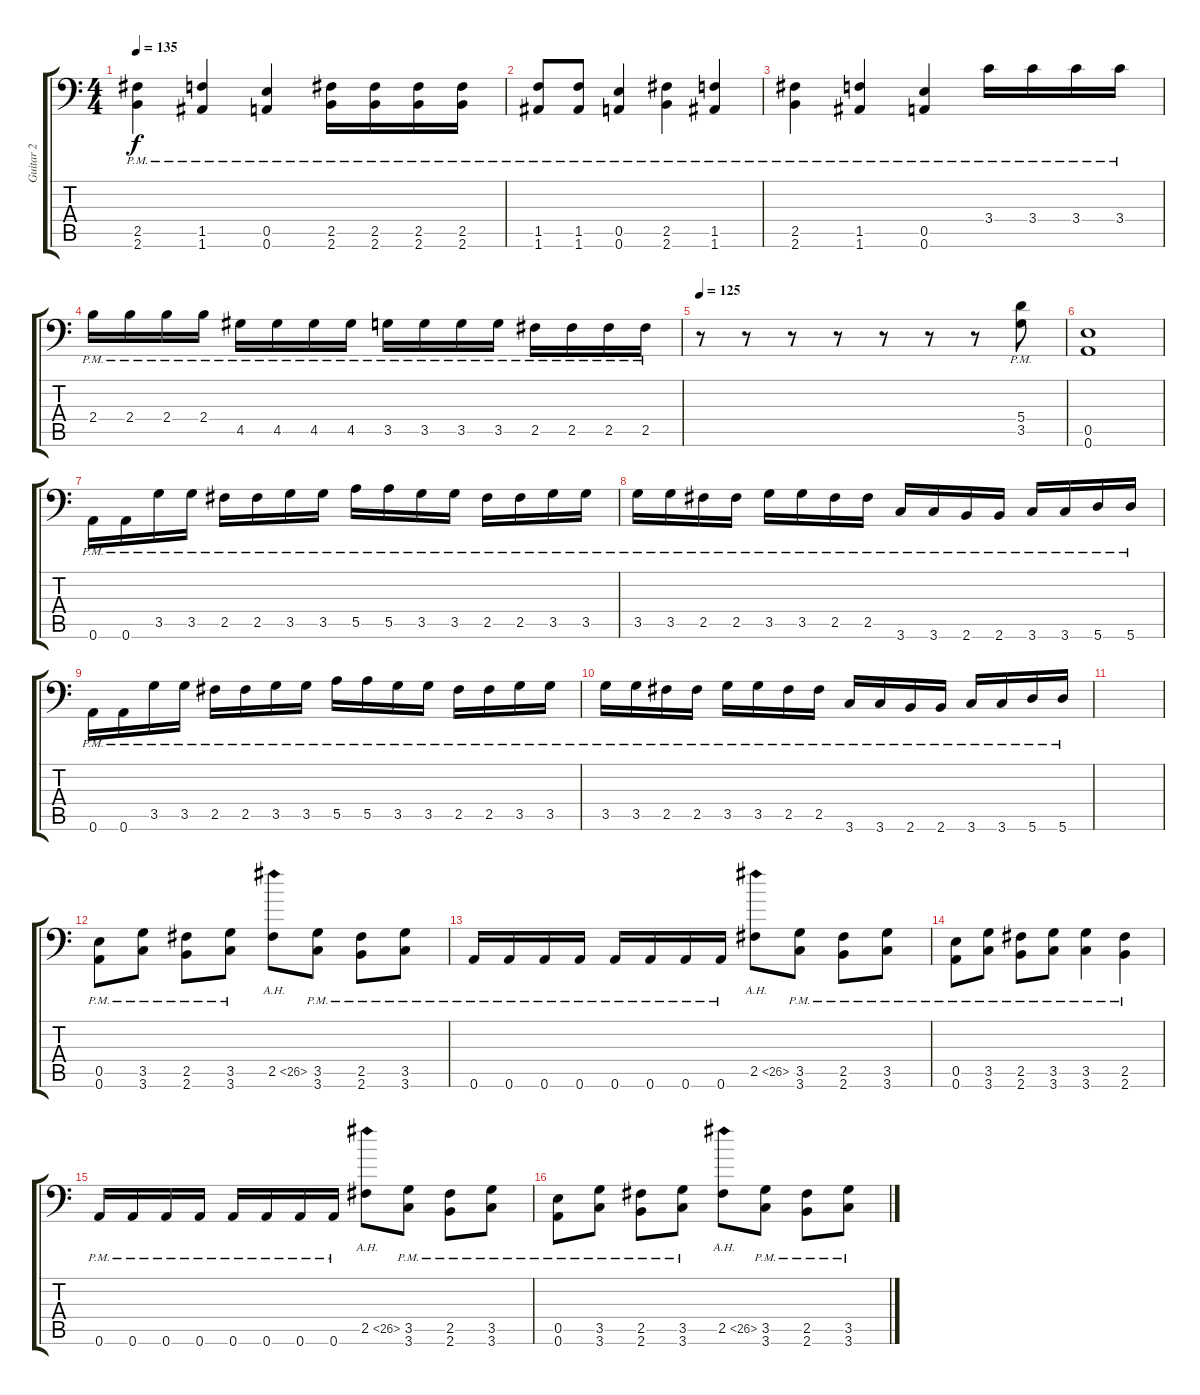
\track ("Guitar 2" "Guitar 2") {instrument distortionguitar}
\staff {score tabs}
\tuning (B3 Gb3 D3 A2 E2 A1) {hide}
\ts (4 4)
\tempo 135
\clef f4
\ks c
(2.5{pm} 2.6{pm}).4{dy f} (1.5{pm} 1.6{pm}).4 (0.5{pm} 0.6{pm}).4 (2.5{pm} 2.6{pm}).16 (2.5{pm} 2.6{pm}).16 (2.5{pm} 2.6{pm}).16 (2.5{pm} 2.6{pm}).16 |
(1.5{pm} 1.6{pm}).8 (1.5{pm} 1.6{pm}).8 (0.5{pm} 0.6{pm}).4 (2.5{pm} 2.6{pm}).4 (1.5{pm} 1.6{pm}).4 |
(2.5{pm} 2.6{pm}).4 (1.5{pm} 1.6{pm}).4 (0.5{pm} 0.6{pm}).4 3.4{pm}.16 3.4{pm}.16 3.4{pm}.16 3.4{pm}.16 |
2.4{pm}.16 2.4{pm}.16 2.4{pm}.16 2.4{pm}.16 4.5{pm}.16 4.5{pm}.16 4.5{pm}.16 4.5{pm}.16 3.5{pm}.16 3.5{pm}.16 3.5{pm}.16 3.5{pm}.16 2.5{pm}.16 2.5{pm}.16 2.5{pm}.16 2.5{pm}.16 |
\tempo 125
r.8 r.8 r.8 r.8 r.8 r.8 r.8 (5.4{pm} 3.5{pm}).8 |
(0.5 0.6).1 |
0.6{pm}.16 0.6{pm}.16 3.5{pm}.16 3.5{pm}.16 2.5{pm}.16 2.5{pm}.16 3.5{pm}.16 3.5{pm}.16 5.5{pm}.16 5.5{pm}.16 3.5{pm}.16 3.5{pm}.16 2.5{pm}.16 2.5{pm}.16 3.5{pm}.16 3.5{pm}.16 |
3.5{pm}.16 3.5{pm}.16 2.5{pm}.16 2.5{pm}.16 3.5{pm}.16 3.5{pm}.16 2.5{pm}.16 2.5{pm}.16 3.6{pm}.16 3.6{pm}.16 2.6{pm}.16 2.6{pm}.16 3.6{pm}.16 3.6{pm}.16 5.6{pm}.16 5.6{pm}.16 |
0.6{pm}.16 0.6{pm}.16 3.5{pm}.16 3.5{pm}.16 2.5{pm}.16 2.5{pm}.16 3.5{pm}.16 3.5{pm}.16 5.5{pm}.16 5.5{pm}.16 3.5{pm}.16 3.5{pm}.16 2.5{pm}.16 2.5{pm}.16 3.5{pm}.16 3.5{pm}.16 |
3.5{pm}.16 3.5{pm}.16 2.5{pm}.16 2.5{pm}.16 3.5{pm}.16 3.5{pm}.16 2.5{pm}.16 2.5{pm}.16 3.6{pm}.16 3.6{pm}.16 2.6{pm}.16 2.6{pm}.16 3.6{pm}.16 3.6{pm}.16 5.6{pm}.16 5.6{pm}.16 |
|
(0.5{pm} 0.6{pm}).8 (3.5{pm} 3.6{pm}).8 (2.5{pm} 2.6{pm}).8 (3.5{pm} 3.6{pm}).8 2.5{ah 24}.8 (3.5{pm} 3.6{pm}).8 (2.5{pm} 2.6{pm}).8 (3.5{pm} 3.6{pm}).8 |
0.6{pm}.16 0.6{pm}.16 0.6{pm}.16 0.6{pm}.16 0.6{pm}.16 0.6{pm}.16 0.6{pm}.16 0.6{pm}.16 2.5{ah 24}.8 (3.5{pm} 3.6{pm}).8 (2.5{pm} 2.6{pm}).8 (3.5{pm} 3.6{pm}).8 |
(0.5{pm} 0.6{pm}).8 (3.5{pm} 3.6{pm}).8 (2.5{pm} 2.6{pm}).8 (3.5{pm} 3.6{pm}).8 (3.5{pm} 3.6{pm}).4 (2.5{pm} 2.6{pm}).4 |
0.6{pm}.16 0.6{pm}.16 0.6{pm}.16 0.6{pm}.16 0.6{pm}.16 0.6{pm}.16 0.6{pm}.16 0.6{pm}.16 2.5{ah 24}.8 (3.5{pm} 3.6{pm}).8 (2.5{pm} 2.6{pm}).8 (3.5{pm} 3.6{pm}).8 |
(0.5{pm} 0.6{pm}).8 (3.5{pm} 3.6{pm}).8 (2.5{pm} 2.6{pm}).8 (3.5{pm} 3.6{pm}).8 2.5{ah 24}.8 (3.5{pm} 3.6{pm}).8 (2.5{pm} 2.6{pm}).8 (3.5{pm} 3.6{pm}).8
